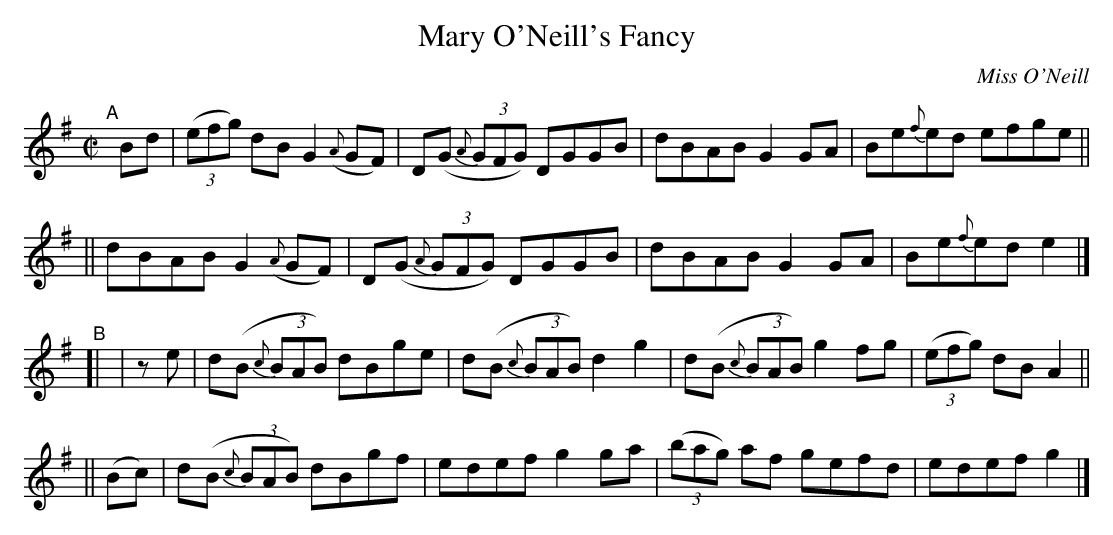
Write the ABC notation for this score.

X:1
T: Mary O'Neill's Fancy
O: Miss O'Neill
M: C|
L: 1/8
K: G
"^A"[|] Bd \
| (3(efg) dB G2({A}GF) | D(G (3{A}GFG) DGGB | dBAB G2GA | Be{f}ed efge ||
|| dBAB    G2({A}GF) | D(G (3{A}GFG) DGGB | dBAB G2GA | Be{f}ed e2 |]
"^B"[| \
|  ze  | d(B (3{c}BAB) dBge | d(B (3{c}BAB) d2g2 | d(B (3{c}BAB) g2fg | (3(efg) dB A2 ||
||(Bc) | d(B (3{c}BAB) dBgf | edef g2ga | (3(bag) af gefd | edef g2 |]
